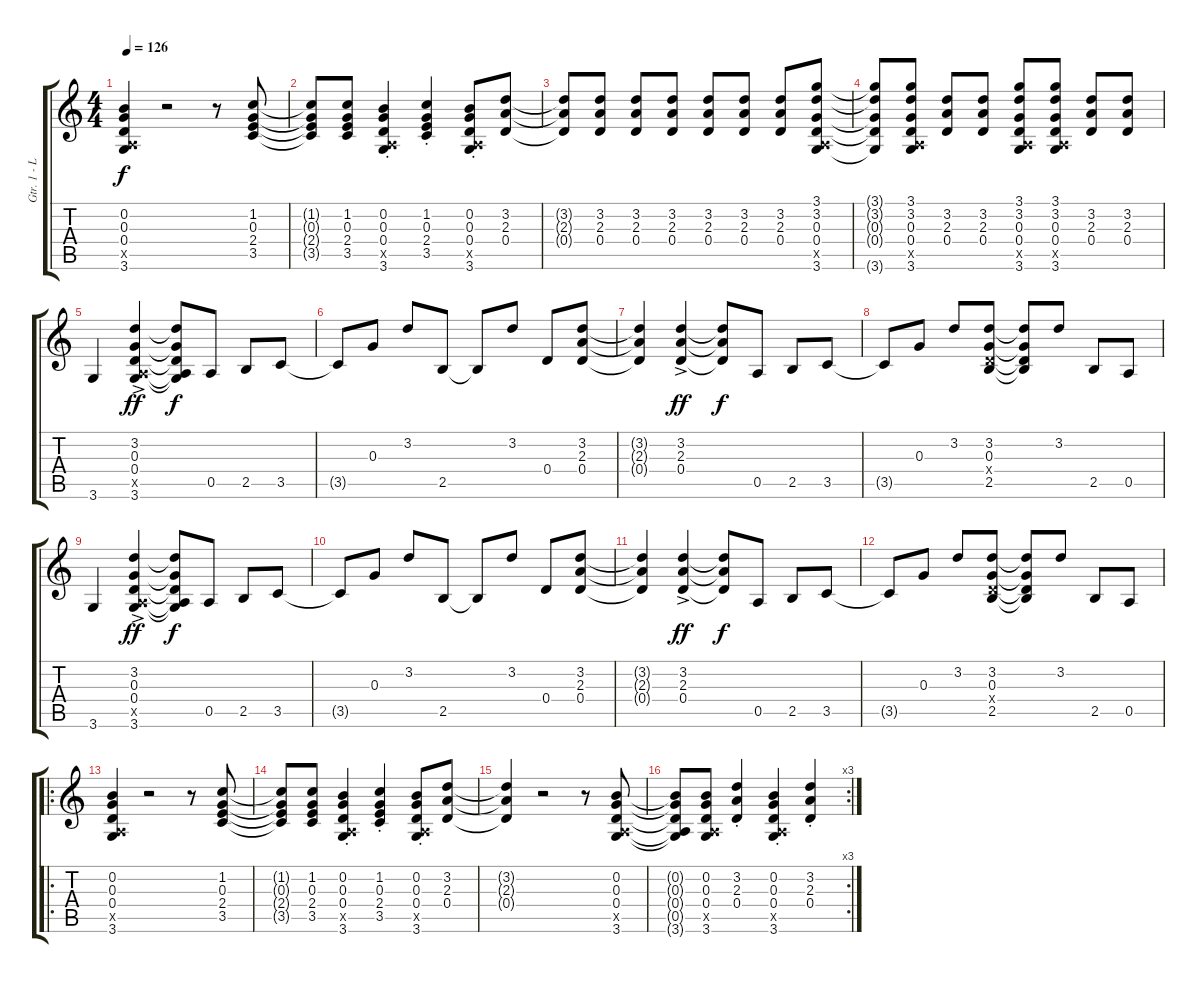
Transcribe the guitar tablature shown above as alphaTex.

\track ("Gtr. 1 - Lead" "Gtr. 1 - L") {instrument overdrivenguitar}
\staff {score tabs}
\tuning (E4 B3 G3 D3 A2 E2) {hide}
\ts (4 4)
\tempo 126
\clef g2
\ks c
(0.2 0.3 0.4 0.5{x} 3.6).4{dy f} r.2 r.8 (1.2 0.3 2.4 3.5).8 |
(1.2{t} 0.3{t} 2.4{t} 3.5{t}).8 (1.2 0.3 2.4 3.5).8 (0.2{st} 0.3{st} 0.4{st} 0.5{x} 3.6{st}).4 (1.2{st} 0.3{st} 2.4{st} 3.5{st}).4 (0.2{st} 0.3{st} 0.4{st} 0.5{x} 3.6{st}).8 (3.2 2.3 0.4).8 |
(3.2{t} 2.3{t} 0.4{t}).8 (3.2 2.3 0.4).8 (3.2 2.3 0.4).8 (3.2 2.3 0.4).8 (3.2 2.3 0.4).8 (3.2 2.3 0.4).8 (3.2 2.3 0.4).8 (3.1 3.2 0.3 0.4 0.5{x} 3.6).8 |
(3.1{t} 3.2{t} 0.3{t} 0.4{t} 3.6{t}).8 (3.1 3.2 0.3 0.4 0.5{x} 3.6).8 (3.2 2.3 0.4).8 (3.2 2.3 0.4).8 (3.1 3.2 0.3 0.4 0.5{x} 3.6).8 (3.1 3.2 0.3 0.4 0.5{x} 3.6).8 (3.2 2.3 0.4).8 (3.2 2.3 0.4).8 |
3.6.4 (3.2 0.3 0.4 0.5{x} 3.6{ac}).4{dy ff} (3.2{t} 0.3{t} 0.4{t} 0.5{t} 3.6{t}).8{dy f} 0.5.8 2.5.8 3.5.8 |
3.5{t}.8 0.3.8 3.2.8 2.5.8 2.5{t}.8 3.2.8 0.4.8 (3.2 2.3 0.4).8 |
(3.2{t} 2.3{t} 0.4{t}).4 (3.2{ac} 2.3 0.4).4{dy ff} (3.2{t} 2.3{t} 0.4{t}).8{dy f} 0.5.8 2.5.8 3.5.8 |
3.5{t}.8 0.3.8 3.2.8 (3.2 0.3 0.4{x} 2.5).8 (3.2{t} 0.3{t} 0.4{t} 2.5{t}).8 3.2.8 2.5.8 0.5.8 |
3.6.4 (3.2 0.3 0.4 0.5{x} 3.6{ac}).4{dy ff} (3.2{t} 0.3{t} 0.4{t} 0.5{t} 3.6{t}).8{dy f} 0.5.8 2.5.8 3.5.8 |
3.5{t}.8 0.3.8 3.2.8 2.5.8 2.5{t}.8 3.2.8 0.4.8 (3.2 2.3 0.4).8 |
(3.2{t} 2.3{t} 0.4{t}).4 (3.2{ac} 2.3 0.4).4{dy ff} (3.2{t} 2.3{t} 0.4{t}).8{dy f} 0.5.8 2.5.8 3.5.8 |
3.5{t}.8 0.3.8 3.2.8 (3.2 0.3 0.4{x} 2.5).8 (3.2{t} 0.3{t} 0.4{t} 2.5{t}).8 3.2.8 2.5.8 0.5.8 |
\ro
(0.2 0.3 0.4 0.5{x} 3.6).4 r.2 r.8 (1.2 0.3 2.4 3.5).8 |
(1.2{t} 0.3{t} 2.4{t} 3.5{t}).8 (1.2 0.3 2.4 3.5).8 (0.2{st} 0.3{st} 0.4{st} 0.5{x} 3.6{st}).4 (1.2{st} 0.3{st} 2.4{st} 3.5{st}).4 (0.2{st} 0.3{st} 0.4{st} 0.5{x} 3.6{st}).8 (3.2 2.3 0.4).8 |
(3.2{t} 2.3{t} 0.4{t}).4 r.2 r.8 (0.2 0.3 0.4 0.5{x} 3.6).8 |
\rc 3
(0.2{t} 0.3{t} 0.4{t} 0.5{t} 3.6{t}).8 (0.2 0.3 0.4 0.5{x} 3.6).8 (3.2{st} 2.3{st} 0.4{st}).4 (0.2{st} 0.3{st} 0.4{st} 0.5{x} 3.6{st}).4 (3.2{st} 2.3{st} 0.4{st}).4
